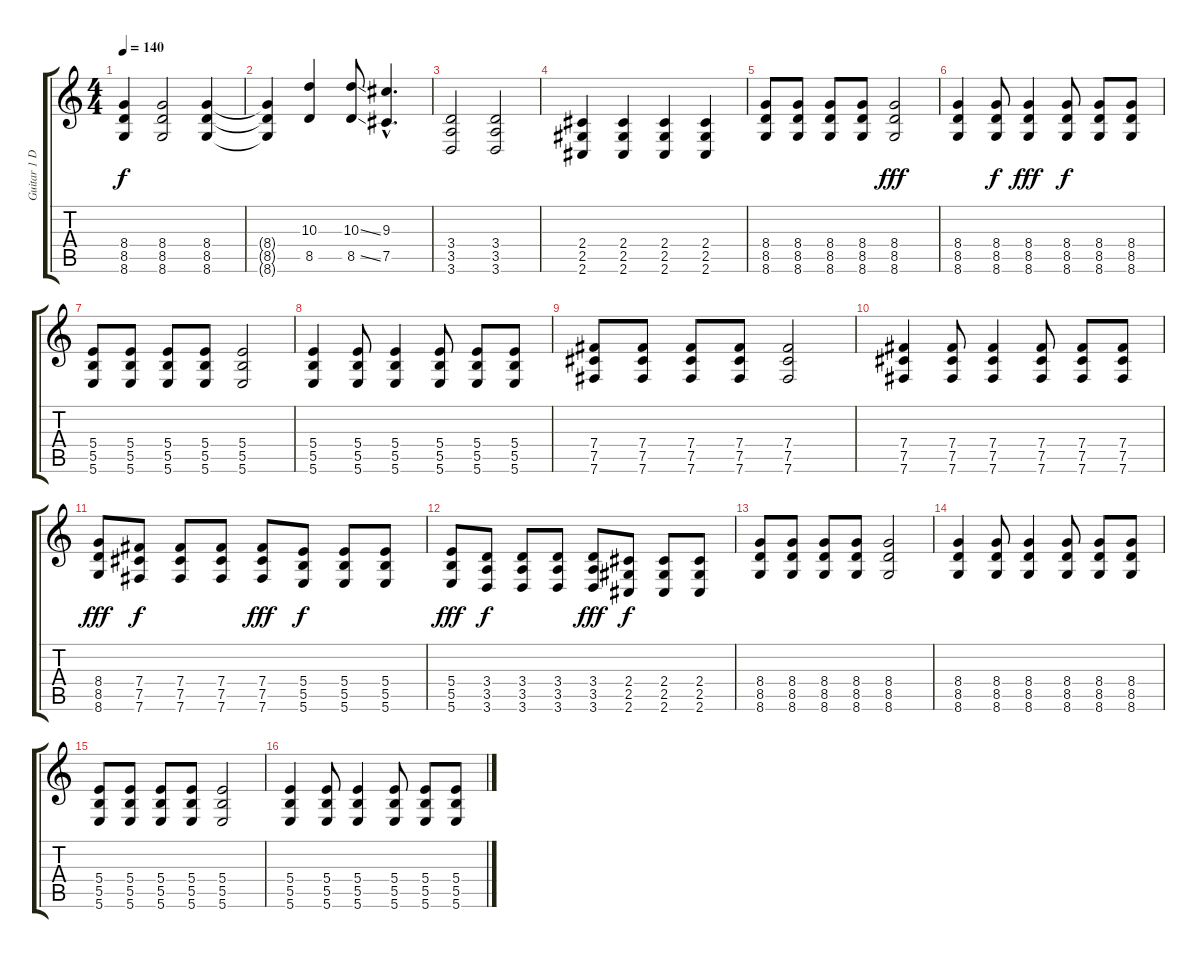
\track ("Guitar 1 Disto" "Guitar 1 D") {instrument distortionguitar}
\staff {score tabs}
\tuning (Db4 Ab3 E3 B2 Gb2 B1) {hide}
\ts (4 4)
\tempo 140
\clef g2
\ks c
(8.4 8.5 8.6).4{dy f} (8.4 8.5 8.6).2 (8.4 8.5 8.6).4 |
(8.4{t} 8.5{t} 8.6{t}).4 (10.3 8.5).4 (10.3{ss} 8.5{ss}).8 (9.3{hac} 7.5{hac}).4{d} |
(3.4 3.5 3.6).2 (3.4 3.5 3.6).2 |
(2.4 2.5 2.6).4 (2.4 2.5 2.6).4 (2.4 2.5 2.6).4 (2.4 2.5 2.6).4 |
(8.4 8.5 8.6).8 (8.4 8.5 8.6).8 (8.4 8.5 8.6).8 (8.4 8.5 8.6).8 (8.4 8.5 8.6).2{dy fff} |
(8.4 8.5 8.6).4 (8.4 8.5 8.6).8{dy f} (8.4 8.5 8.6).4{dy fff} (8.4 8.5 8.6).8{dy f} (8.4 8.5 8.6).8 (8.4 8.5 8.6).8 |
(5.4 5.5 5.6).8 (5.4 5.5 5.6).8 (5.4 5.5 5.6).8 (5.4 5.5 5.6).8 (5.4 5.5 5.6).2 |
(5.4 5.5 5.6).4 (5.4 5.5 5.6).8 (5.4 5.5 5.6).4 (5.4 5.5 5.6).8 (5.4 5.5 5.6).8 (5.4 5.5 5.6).8 |
(7.4 7.5 7.6).8 (7.4 7.5 7.6).8 (7.4 7.5 7.6).8 (7.4 7.5 7.6).8 (7.4 7.5 7.6).2 |
(7.4 7.5 7.6).4 (7.4 7.5 7.6).8 (7.4 7.5 7.6).4 (7.4 7.5 7.6).8 (7.4 7.5 7.6).8 (7.4 7.5 7.6).8 |
(8.4 8.5 8.6).8{dy fff} (7.4 7.5 7.6).8{dy f} (7.4 7.5 7.6).8 (7.4 7.5 7.6).8 (7.4 7.5 7.6).8{dy fff} (5.4 5.5 5.6).8{dy f} (5.4 5.5 5.6).8 (5.4 5.5 5.6).8 |
(5.4 5.5 5.6).8{dy fff} (3.4 3.5 3.6).8{dy f} (3.4 3.5 3.6).8 (3.4 3.5 3.6).8 (3.4 3.5 3.6).8{dy fff} (2.4 2.5 2.6).8{dy f} (2.4 2.5 2.6).8 (2.4 2.5 2.6).8 |
(8.4 8.5 8.6).8 (8.4 8.5 8.6).8 (8.4 8.5 8.6).8 (8.4 8.5 8.6).8 (8.4 8.5 8.6).2 |
(8.4 8.5 8.6).4 (8.4 8.5 8.6).8 (8.4 8.5 8.6).4 (8.4 8.5 8.6).8 (8.4 8.5 8.6).8 (8.4 8.5 8.6).8 |
(5.4 5.5 5.6).8 (5.4 5.5 5.6).8 (5.4 5.5 5.6).8 (5.4 5.5 5.6).8 (5.4 5.5 5.6).2 |
(5.4 5.5 5.6).4 (5.4 5.5 5.6).8 (5.4 5.5 5.6).4 (5.4 5.5 5.6).8 (5.4 5.5 5.6).8 (5.4 5.5 5.6).8
